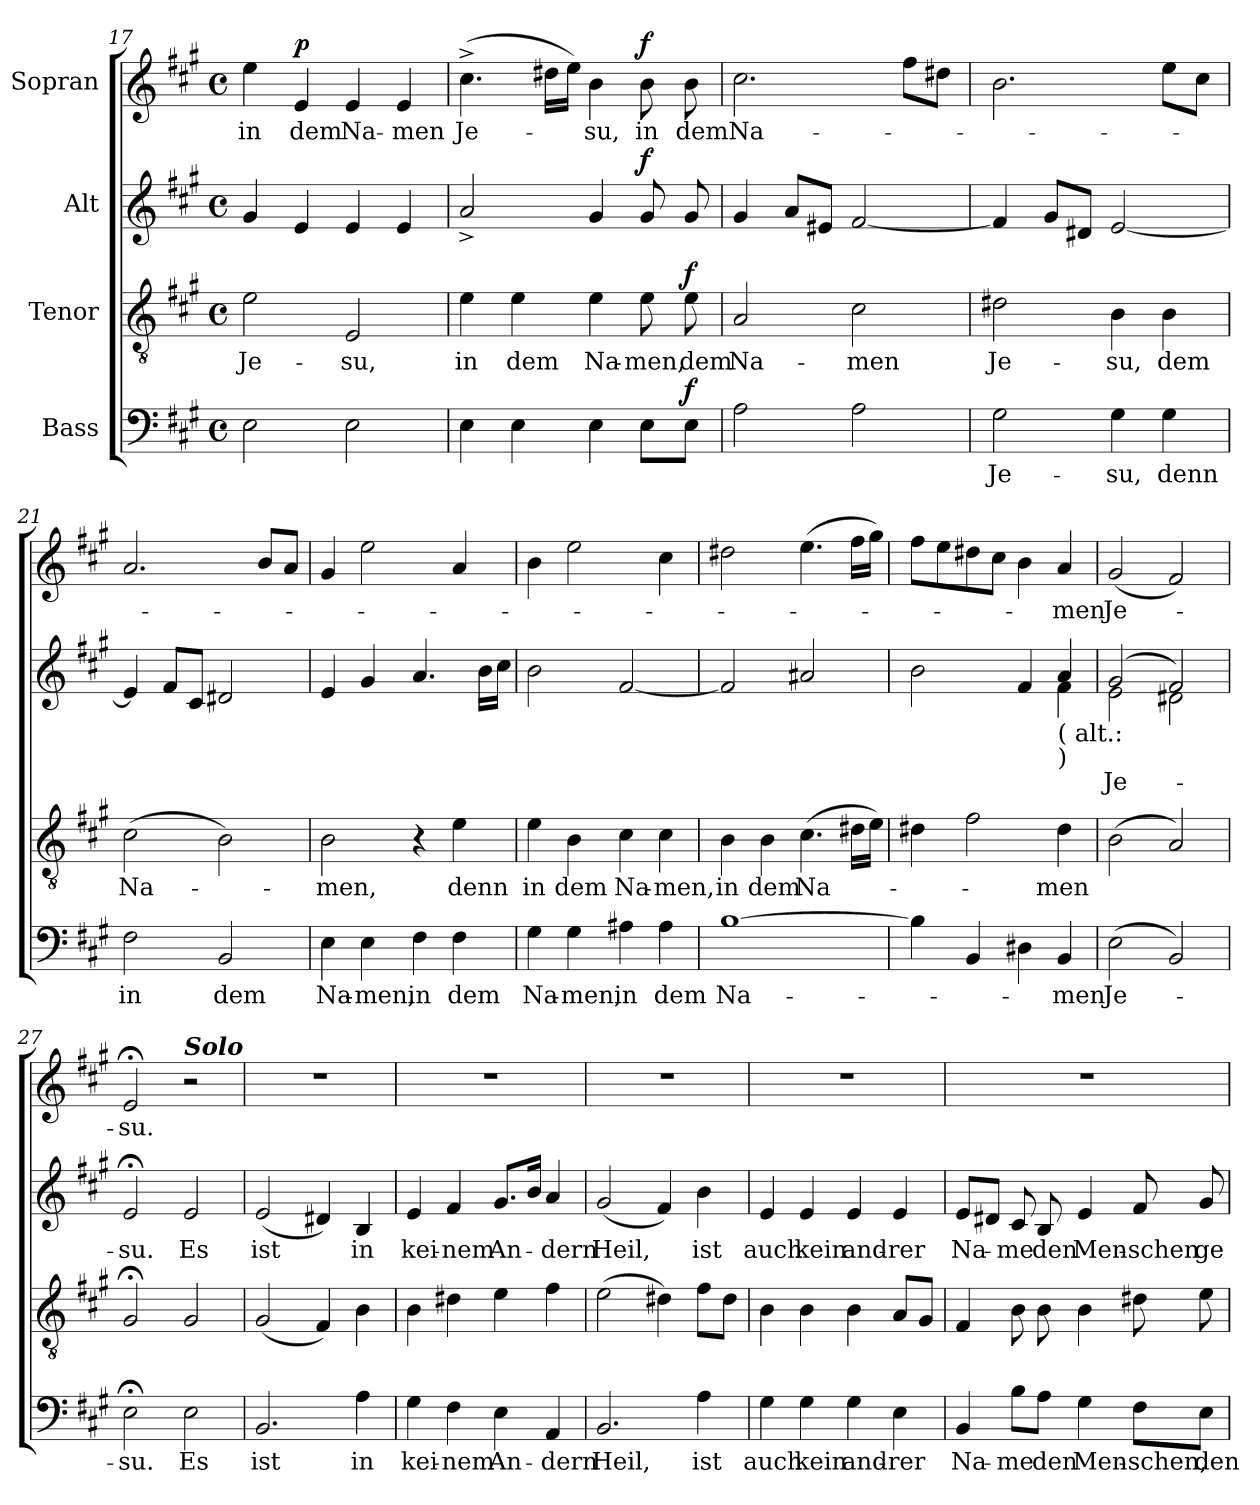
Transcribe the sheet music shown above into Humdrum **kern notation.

**kern	**text	**dynam	**kern	**text	**dynam	**kern	**text	**dynam	**kern	**text	**dynam
*part4	*part4	*part4	*part3	*part3	*part3	*part2	*part2	*part2	*part1	*part1	*part1
*staff4	*staff4	*staff4	*staff3	*staff3	*staff3	*staff2	*staff2	*staff2	*staff1	*staff1	*staff1
*I"Bass	*	*	*I"Tenor	*	*	*I"Alt	*	*	*I"Sopran	*	*
*clefF4	*	*	*clefGv2	*	*	*clefG2	*	*	*clefG2	*	*
*k[f#c#g#]	*	*	*k[f#c#g#]	*	*	*k[f#c#g#]	*	*	*k[f#c#g#]	*	*
*A:	*	*	*A:	*	*	*A:	*	*	*A:	*	*
*M4/4	*	*	*M4/4	*	*	*M4/4	*	*	*M4/4	*	*
*met(c)	*	*	*met(c)	*	*	*met(c)	*	*	*met(c)	*	*
=17	=17	=17	=17	=17	=17	=17	=17	=17	=17	=17	=17
2E\	.	.	2e\	Je-	.	4g#/	.	.	4ee\	in	.
!	!	!	!	!	!	!	!	!	!	!	!LO:DY:a
.	.	.	.	.	.	4e/	.	.	4e/	dem	p
2E\	.	.	2E/	-su,	.	4e/	.	.	4e/	Na-	.
.	.	.	.	.	.	4e/	.	.	4e/	-men	.
=18	=18	=18	=18	=18	=18	=18	=18	=18	=18	=18	=18
4E\	.	.	4e\	in	.	2a^/	.	.	(>4.cc#^\	Je-	.
4E\	.	.	4e\	dem	.	.	.	.	.	.	.
.	.	.	.	.	.	.	.	.	16dd#X\LL	.	.
.	.	.	.	.	.	.	.	.	16ee\JJ)	.	.
4E\	.	.	4e\	Na-	.	4g#/	.	.	4b\	-su,	.
!	!	!	!	!	!	!	!	!LO:DY:a	!	!	!LO:DY:a
8E\L	.	.	8e\	-men,	.	8g#/	.	f	8b\	in	f
!	!	!LO:DY:a	!	!	!LO:DY:a	!	!	!	!	!	!
8E\J	.	f	8e\	dem	f	8g#/	.	.	8b\	dem	.
=19	=19	=19	=19	=19	=19	=19	=19	=19	=19	=19	=19
2A\	.	.	2A/	Na-	.	4g#/	.	.	2.cc#\	Na-	.
.	.	.	.	.	.	8a/L	.	.	.	.	.
.	.	.	.	.	.	8e#X/J	.	.	.	.	.
2A\	.	.	2c#\	-men	.	[2f#/	.	.	.	.	.
.	.	.	.	.	.	.	.	.	8ff#\L	.	.
.	.	.	.	.	.	.	.	.	8dd#X\J	.	.
=20	=20	=20	=20	=20	=20	=20	=20	=20	=20	=20	=20
2G#\	Je-	.	2d#X\	Je-	.	4f#/]	.	.	2.b\	.	.
.	.	.	.	.	.	8g#/L	.	.	.	.	.
.	.	.	.	.	.	8d#X/J	.	.	.	.	.
4G#\	-su,	.	4B\	-su,	.	[2e/	.	.	.	.	.
4G#\	denn	.	4B\	dem	.	.	.	.	8ee\L	.	.
.	.	.	.	.	.	.	.	.	8cc#\J	.	.
!!LO:PB:g=z
=21	=21	=21	=21	=21	=21	=21	=21	=21	=21	=21	=21
2F#\	in	.	(>2c#\	Na-	.	4e/]	.	.	2.a/	.	.
.	.	.	.	.	.	8f#/L	.	.	.	.	.
.	.	.	.	.	.	8c#/J	.	.	.	.	.
2BB/	dem	.	2B\)	.	.	2d#X/	.	.	.	.	.
.	.	.	.	.	.	.	.	.	8b/L	.	.
.	.	.	.	.	.	.	.	.	8a/J	.	.
=22	=22	=22	=22	=22	=22	=22	=22	=22	=22	=22	=22
4E\	Na-	.	2B\	-men,	.	4e/	.	.	4g#/	.	.
4E\	-men,	.	.	.	.	4g#/	.	.	2ee\	.	.
4F#\	in	.	4r	.	.	4.a/	.	.	.	.	.
4F#\	dem	.	4e\	denn	.	.	.	.	4a/	.	.
.	.	.	.	.	.	16b\LL	.	.	.	.	.
.	.	.	.	.	.	16cc#\JJ	.	.	.	.	.
=23	=23	=23	=23	=23	=23	=23	=23	=23	=23	=23	=23
4G#\	Na-	.	4e\	in	.	2b\	.	.	4b\	.	.
4G#\	-men,	.	4B\	dem	.	.	.	.	2ee\	.	.
4A#X\	in	.	4c#\	Na-	.	[2f#/	.	.	.	.	.
4A#\	dem	.	4c#\	-men,	.	.	.	.	4cc#\	.	.
=24	=24	=24	=24	=24	=24	=24	=24	=24	=24	=24	=24
[1B	Na-	.	4B\	in	.	2f#/]	.	.	2dd#X\	.	.
.	.	.	4B\	dem	.	.	.	.	.	.	.
.	.	.	(>4.c#\	Na-	.	2a#X/	.	.	(>4.ee\	.	.
.	.	.	16d#X\LL	.	.	.	.	.	16ff#\LL	.	.
.	.	.	16e\JJ)	.	.	.	.	.	16gg#\JJ)	.	.
=25	=25	=25	=25	=25	=25	=25	=25	=25	=25	=25	=25
*	*	*	*	*	*	*^	*	*	*	*	*
4B\]	.	.	4d#X\	.	.	2b\	2.ryy	.	.	8ff#\L	.	.
.	.	.	.	.	.	.	.	.	.	8ee\	.	.
4BB/	.	.	2f#\	.	.	.	.	.	.	8dd#X\	.	.
.	.	.	.	.	.	.	.	.	.	8cc#\J	.	.
4D#X\	.	.	.	.	.	4f#/	.	.	.	4b\	.	.
!	!	!	!	!	!	!LO:TX:b:t=( alt.&colon;	!	!	!	!	!	!
!	!	!	!	!	!	!LO:TX:b:t=)	!	!	!	!	!	!
4BB/	-men	.	4d#\	-men	.	4a/	4f#\	.	.	4a/	-men	.
!!LO:LB:g=z
=26	=26	=26	=26	=26	=26	=26	=26	=26	=26	=26	=26	=26
(>2E\	Je-	.	(>2B\	.	.	(>2g#/	2e\	Je-	.	(2g#/	Je-	.
2BB/)	.	.	2A/)	.	.	2f#/)	2d#X\	.	.	2f#/)	.	.
*	*	*	*	*	*	*v	*v	*	*	*	*	*
=27	=27	=27	=27	=27	=27	=27	=27	=27	=27	=27	=27
2E;<\	-su.	.	2G#;</	.	.	2e;</	-su.	.	2e;</	-su.	.
!	!	!	!	!	!	!	!	!	!LO:TX:a:Bi:t=Solo	!	!
2E\	Es	.	2G#/	.	.	2e/	Es	.	2r	.	.
=28	=28	=28	=28	=28	=28	=28	=28	=28	=28	=28	=28
2.BB/	ist	.	(2G#/	.	.	(>2e/	ist	.	1r	.	.
.	.	.	4F#/)	.	.	4d#X/)	.	.	.	.	.
4A\	in	.	4B\	.	.	4B/	in	.	.	.	.
=29	=29	=29	=29	=29	=29	=29	=29	=29	=29	=29	=29
4G#\	kei-	.	4B\	.	.	4e/	kei-	.	1r	.	.
4F#\	-nem	.	4d#X\	.	.	4f#/	-nem	.	.	.	.
4E\	An-	.	4e\	.	.	8.g#/L	An-	.	.	.	.
.	.	.	.	.	.	16b/Jk	.	.	.	.	.
4AA/	-dern	.	4f#\	.	.	4a/	-dern	.	.	.	.
=30	=30	=30	=30	=30	=30	=30	=30	=30	=30	=30	=30
2.BB/	Heil,	.	(>2e\	.	.	(>2g#/	Heil,	.	1r	.	.
.	.	.	4d#X\)	.	.	4f#/)	.	.	.	.	.
4A\	ist	.	8f#\L	.	.	4b\	ist	.	.	.	.
.	.	.	8d#\J	.	.	.	.	.	.	.	.
=31	=31	=31	=31	=31	=31	=31	=31	=31	=31	=31	=31
4G#\	auch	.	4B\	.	.	4e/	auch	.	1r	.	.
4G#\	kein	.	4B\	.	.	4e/	kein	.	.	.	.
4G#\	and-	.	4B\	.	.	4e/	and-	.	.	.	.
4E\	-rer	.	8A/L	.	.	4e/	-rer	.	.	.	.
.	.	.	8G#/J	.	.	.	.	.	.	.	.
!!LO:LB:g=z
=32	=32	=32	=32	=32	=32	=32	=32	=32	=32	=32	=32
4BB/	Na-	.	4F#/	.	.	8e/L	Na-	.	1r	.	.
.	.	.	.	.	.	8d#X/J	.	.	.	.	.
8B\L	-me	.	8B\	.	.	8c#/	-me	.	.	.	.
8A\J	den	.	8B\	.	.	8B/	den	.	.	.	.
4G#\	Men-	.	4B\	.	.	4e/	Men-	.	.	.	.
8F#\L	-schen,	.	8d#X\	.	.	8f#/	-schen	.	.	.	.
8E\J	den	.	8e\	.	.	8g#/	ge-	.	.	.	.
=	=	=	=	=	=	=	=	=	=	=	=
*-	*-	*-	*-	*-	*-	*-	*-	*-	*-	*-	*-
